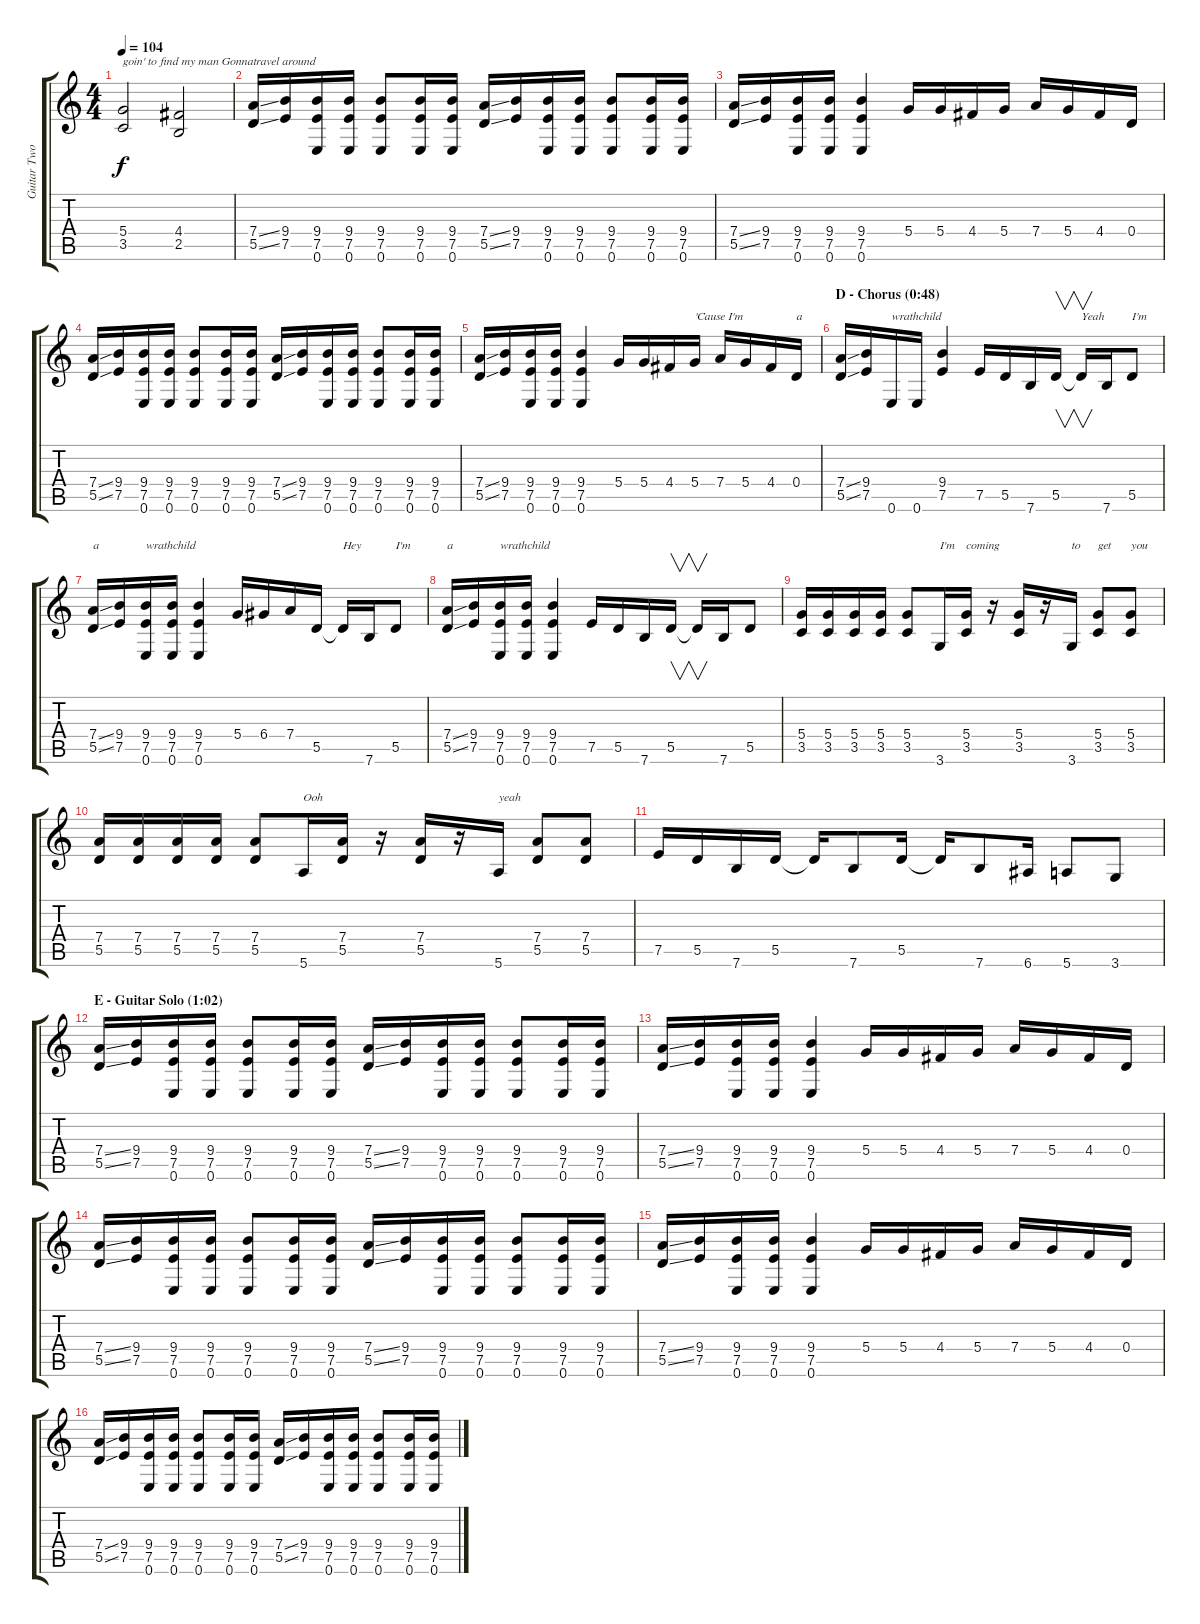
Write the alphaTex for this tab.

\track ("Guitar Two" "Guitar Two") {instrument distortionguitar}
\staff {score tabs}
\tuning (E4 B3 G3 D3 A2 E2) {hide}
\ts (4 4)
\tempo 104
\clef g2
\ks c
(5.4 3.5).2{txt "goin' to find my man Gonna" dy f} (4.4 2.5).2 |
(7.4{ss} 5.5{ss}).16{txt "travel around"} (9.4 7.5).16 (9.4 7.5 0.6).16 (9.4 7.5 0.6).16 (9.4 7.5 0.6).8 (9.4 7.5 0.6).16 (9.4 7.5 0.6).16 (7.4{ss} 5.5{ss}).16 (9.4 7.5).16 (9.4 7.5 0.6).16 (9.4 7.5 0.6).16 (9.4 7.5 0.6).8 (9.4 7.5 0.6).16 (9.4 7.5 0.6).16 |
(7.4{ss} 5.5{ss}).16 (9.4 7.5).16 (9.4 7.5 0.6).16 (9.4 7.5 0.6).16 (9.4 7.5 0.6).4 5.4.16 5.4.16 4.4.16 5.4.16 7.4.16 5.4.16 4.4.16 0.4.16 |
(7.4{ss} 5.5{ss}).16 (9.4 7.5).16 (9.4 7.5 0.6).16 (9.4 7.5 0.6).16 (9.4 7.5 0.6).8 (9.4 7.5 0.6).16 (9.4 7.5 0.6).16 (7.4{ss} 5.5{ss}).16 (9.4 7.5).16 (9.4 7.5 0.6).16 (9.4 7.5 0.6).16 (9.4 7.5 0.6).8 (9.4 7.5 0.6).16 (9.4 7.5 0.6).16 |
(7.4{ss} 5.5{ss}).16 (9.4 7.5).16 (9.4 7.5 0.6).16 (9.4 7.5 0.6).16 (9.4 7.5 0.6).4 5.4.16 5.4.16 4.4.16 5.4.16{txt "'Cause I'm"} 7.4.16 5.4.16 4.4.16 0.4.16{txt "a"} |
\section ("" "D - Chorus (0:48)")
(7.4{ss} 5.5{ss}).16 (9.4 7.5).16 0.6.16{txt "wrathchild"} 0.6.16 (9.4 7.5).4 7.5.16 5.5.16 7.6.16 5.5.16{v} 5.5{t}.16{v txt "Yeah"} 7.6.16 5.5.8{txt "I'm"} |
(7.4{ss} 5.5{ss}).16{txt "a"} (9.4 7.5).16 (9.4 7.5 0.6).16{txt "wrathchild"} (9.4 7.5 0.6).16 (9.4 7.5 0.6).4 5.4.16 6.4.16 7.4.16 5.5.16 5.5{t}.16{txt "Hey"} 7.6.16 5.5.8{txt "I'm"} |
(7.4{ss} 5.5{ss}).16{txt "a"} (9.4 7.5).16 (9.4 7.5 0.6).16{txt "wrathchild"} (9.4 7.5 0.6).16 (9.4 7.5 0.6).4 7.5.16 5.5.16 7.6.16 5.5.16{v} 5.5{t}.16{v} 7.6.16 5.5.8 |
(5.4 3.5).16 (5.4 3.5).16 (5.4 3.5).16 (5.4 3.5).16 (5.4 3.5).8 3.6.16{txt "I'm"} (5.4 3.5).16{txt "coming"} r.16 (5.4 3.5).16 r.16 3.6.16{txt "to"} (5.4 3.5).8{txt "get"} (5.4 3.5).8{txt "you"} |
(7.4 5.5).16 (7.4 5.5).16 (7.4 5.5).16 (7.4 5.5).16 (7.4 5.5).8 5.6.16{txt "Ooh"} (7.4 5.5).16 r.16 (7.4 5.5).16 r.16 5.6.16{txt "yeah"} (7.4 5.5).8 (7.4 5.5).8 |
7.5.16 5.5.16 7.6.16 5.5.16 5.5{t}.16 7.6.8 5.5.16 5.5{t}.16 7.6.8 6.6.16 5.6.8 3.6.8 |
\section ("" "E - Guitar Solo (1:02)")
(7.4{ss} 5.5{ss}).16 (9.4 7.5).16 (9.4 7.5 0.6).16 (9.4 7.5 0.6).16 (9.4 7.5 0.6).8 (9.4 7.5 0.6).16 (9.4 7.5 0.6).16 (7.4{ss} 5.5{ss}).16 (9.4 7.5).16 (9.4 7.5 0.6).16 (9.4 7.5 0.6).16 (9.4 7.5 0.6).8 (9.4 7.5 0.6).16 (9.4 7.5 0.6).16 |
(7.4{ss} 5.5{ss}).16 (9.4 7.5).16 (9.4 7.5 0.6).16 (9.4 7.5 0.6).16 (9.4 7.5 0.6).4 5.4.16 5.4.16 4.4.16 5.4.16 7.4.16 5.4.16 4.4.16 0.4.16 |
(7.4{ss} 5.5{ss}).16 (9.4 7.5).16 (9.4 7.5 0.6).16 (9.4 7.5 0.6).16 (9.4 7.5 0.6).8 (9.4 7.5 0.6).16 (9.4 7.5 0.6).16 (7.4{ss} 5.5{ss}).16 (9.4 7.5).16 (9.4 7.5 0.6).16 (9.4 7.5 0.6).16 (9.4 7.5 0.6).8 (9.4 7.5 0.6).16 (9.4 7.5 0.6).16 |
(7.4{ss} 5.5{ss}).16 (9.4 7.5).16 (9.4 7.5 0.6).16 (9.4 7.5 0.6).16 (9.4 7.5 0.6).4 5.4.16 5.4.16 4.4.16 5.4.16 7.4.16 5.4.16 4.4.16 0.4.16 |
(7.4{ss} 5.5{ss}).16 (9.4 7.5).16 (9.4 7.5 0.6).16 (9.4 7.5 0.6).16 (9.4 7.5 0.6).8 (9.4 7.5 0.6).16 (9.4 7.5 0.6).16 (7.4{ss} 5.5{ss}).16 (9.4 7.5).16 (9.4 7.5 0.6).16 (9.4 7.5 0.6).16 (9.4 7.5 0.6).8 (9.4 7.5 0.6).16 (9.4 7.5 0.6).16
